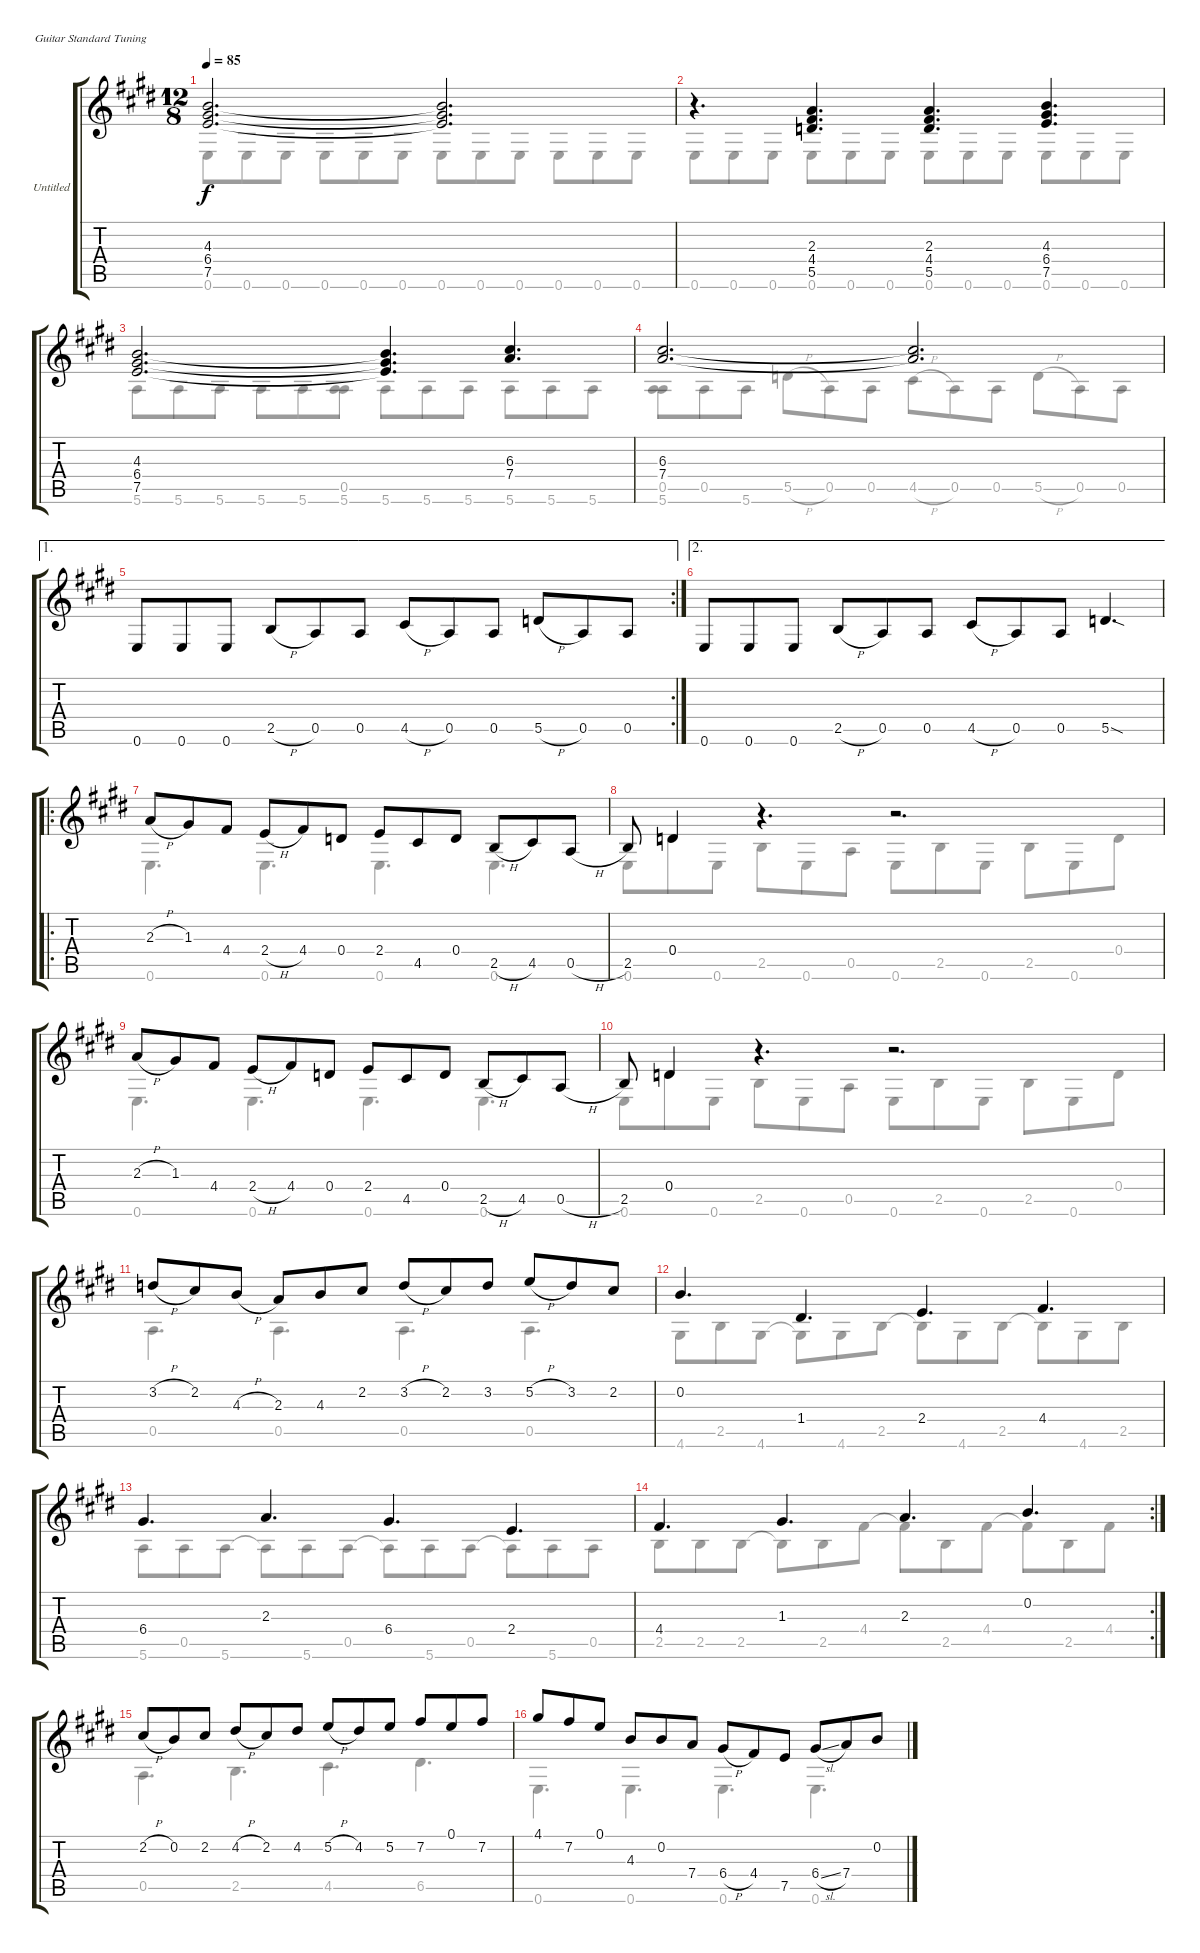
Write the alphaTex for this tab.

\bracketExtendMode groupsimilarinstruments
\firstSystemTrackNameOrientation horizontal
\otherSystemsTrackNameOrientation horizontal
\track ("Untitled" "Untitled") {instrument acousticguitarsteel}
\staff {score tabs}
\tuning (E4 B3 G3 D3 A2 E2)
\voice
\ts (12 8)
\tempo 85
\clef g2
\ks e
(4.3 6.4 7.5).2{d dy f} (4.3{t} 6.4{t} 7.5{t}).2{d} |
r.4{d} (2.3 4.4 5.5).4{d} (2.3 4.4 5.5).4{d} (4.3 6.4 7.5).4{d} |
(4.3 6.4 7.5).2{d} (4.3{t} 6.4{t} 7.5{t}).4{d} (6.3 7.4).4{d} |
(6.3 7.4).2{d} (6.3{t} 7.4{t}).2{d} |
\ae 1
\rc 2
0.6.8 0.6.8 0.6.8 2.5{h}.8 0.5.8 0.5.8 4.5{h}.8 0.5.8 0.5.8 5.5{h}.8 0.5.8 0.5.8 |
\ae 2
0.6.8 0.6.8 0.6.8 2.5{h}.8 0.5.8 0.5.8 4.5{h}.8 0.5.8 0.5.8 5.5{sod}.4{d} |
\ro
2.3{h}.8 1.3.8 4.4.8 2.4{h}.8 4.4.8 0.4.8 2.4.8 4.5.8 0.4.8 2.5{h}.8 4.5.8 0.5{h}.8 |
2.5.8 0.4.4 r.4{d} r.2{d} |
2.3{h}.8 1.3.8 4.4.8 2.4{h}.8 4.4.8 0.4.8 2.4.8 4.5.8 0.4.8 2.5{h}.8 4.5.8 0.5{h}.8 |
2.5.8 0.4.4 r.4{d} r.2{d} |
3.2{h}.8 2.2.8 4.3{h}.8 2.3.8 4.3.8 2.2.8 3.2{h}.8 2.2.8 3.2.8 5.2{h}.8 3.2.8 2.2.8 |
0.2.4{d} 1.4.4{d} 2.4.4{d} 4.4.4{d} |
6.4.4{d} 2.3.4{d} 6.4.4{d} 2.4.4{d} |
\rc 2
4.4.4{d} 1.3.4{d} 2.3.4{d} 0.2.4{d} |
2.2{h}.8 0.2.8 2.2.8 4.2{h}.8 2.2.8 4.2.8 5.2{h}.8 4.2.8 5.2.8 7.2.8 0.1.8 7.2.8 |
4.1.8 7.2.8 0.1.8 4.3.8 0.2.8 7.4.8 6.4{h}.8 4.4.8 7.5.8 6.4{sl}.8 7.4.8 0.2.8
\voice
\clef g2
\ottava regular
\simile none
\ks e
0.6.8{dy f} 0.6.8 0.6.8 0.6.8 0.6.8 0.6.8 0.6.8 0.6.8 0.6.8 0.6.8 0.6.8 0.6.8 |
0.6.8 0.6.8 0.6.8 0.6.8 0.6.8 0.6.8 0.6.8 0.6.8 0.6.8 0.6.8 0.6.8 0.6.8 |
5.6.8 5.6.8 5.6.8 5.6.8 5.6.8 (0.5 5.6).8 5.6.8 5.6.8 5.6.8 5.6.8 5.6.8 5.6.8 |
(0.5 5.6).8 0.5.8 5.6.8 5.5{h}.8 0.5.8 0.5.8 4.5{h}.8 0.5.8 0.5.8 5.5{h}.8 0.5.8 0.5.8 |
|
|
0.6.4{d} 0.6.4{d} 0.6.4{d} 0.6.4{d} |
0.6.8 0.4.8 0.6.8 2.5.8 0.6.8 0.5.8 0.6.8 2.5.8 0.6.8 2.5.8 0.6.8 0.4.8 |
0.6.4{d} 0.6.4{d} 0.6.4{d} 0.6.4{d} |
0.6.8 0.4.8 0.6.8 2.5.8 0.6.8 0.5.8 0.6.8 2.5.8 0.6.8 2.5.8 0.6.8 0.4.8 |
0.5.4{d} 0.5.4{d} 0.5.4{d} 0.5.4{d} |
4.6.8 2.5.8 4.6.8 4.6{t}.8 4.6.8 2.5.8 2.5{t}.8 4.6.8 2.5.8 2.5{t}.8 4.6.8 2.5.8 |
5.6.8 0.5.8 5.6.8 5.6{t}.8 5.6.8 0.5.8 0.5{t}.8 5.6.8 0.5.8 0.5{t}.8 5.6.8 0.5.8 |
2.5.8 2.5.8 2.5.8 2.5{t}.8 2.5.8 4.4.8 4.4{t}.8 2.5.8 4.4.8 4.4{t}.8 2.5.8 4.4.8 |
0.5.4{d} 2.5.4{d} 4.5.4{d} 6.5.4{d} |
0.6.4{d} 0.6.4{d} 0.6.4{d} 0.6.4{d}
